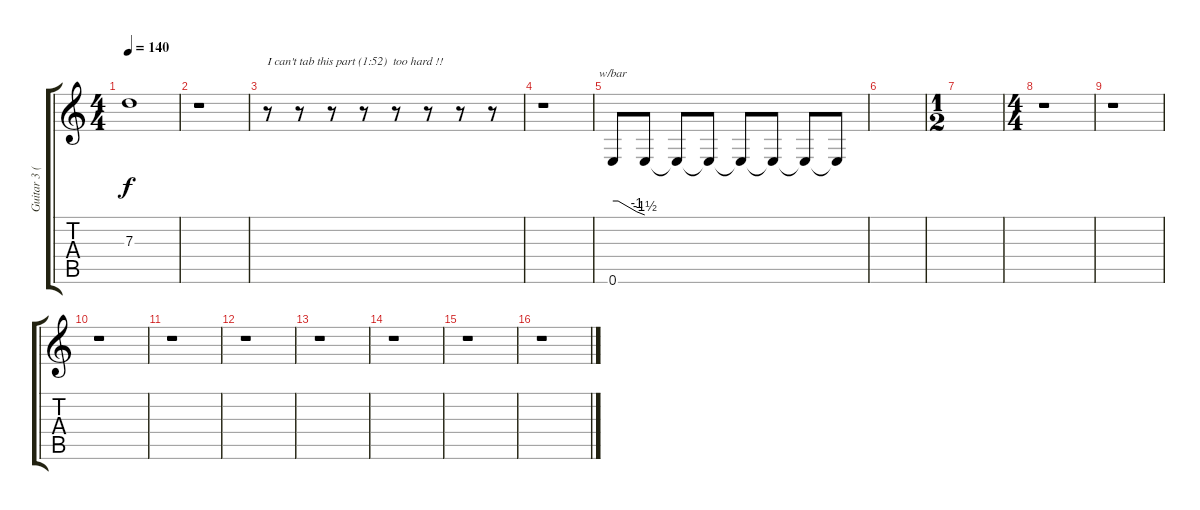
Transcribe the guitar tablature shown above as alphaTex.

\track ("Guitar 3 (A. Y/Solo)" "Guitar 3 (") {instrument overdrivenguitar bank 4}
\staff {score tabs}
\tuning (E4 B3 G3 D3 A2 E2) {hide}
\ts (4 4)
\tempo 140
\clef g2
\ks c
7.3{t}.1{dy f} |
r.1 |
r.8{txt "I can't tab this part (1:52)  too hard !!"} r.8 r.8 r.8 r.8 r.8 r.8 r.8 |
r.1 |
0.6.8{tbe (custom default 0 0 10 0 45 -4 60 -6)} 0.6{t}.8 0.6{t}.8 0.6{t}.8 0.6{t}.8 0.6{t}.8 0.6{t}.8 0.6{t}.8 |
|
\ts (1 2)
|
\ts (4 4)
r.1 |
r.1 |
r.1 |
r.1 |
r.1 |
r.1 |
r.1 |
r.1 |
r.1
